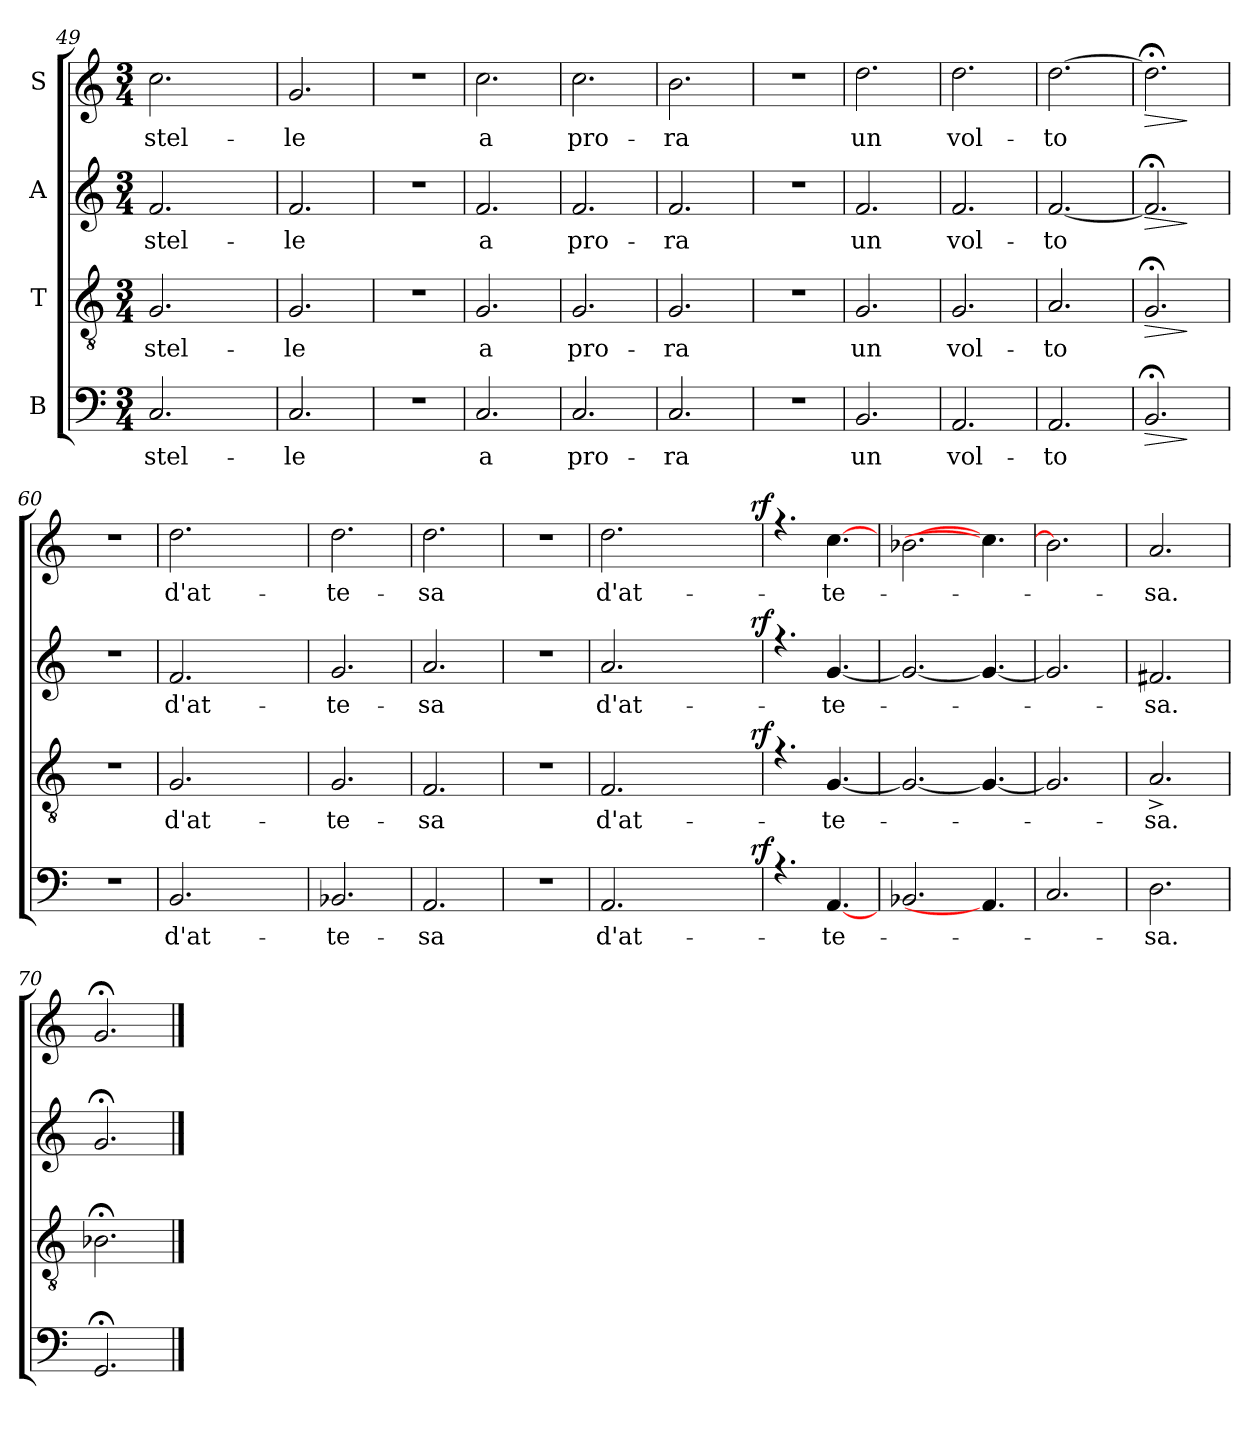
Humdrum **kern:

**kern	**text	**dynam	**kern	**text	**dynam	**kern	**text	**dynam	**kern	**text	**dynam
*part4	*part4	*part4	*part3	*part3	*part3	*part2	*part2	*part2	*part1	*part1	*part1
*staff4	*staff4	*staff4	*staff3	*staff3	*staff3	*staff2	*staff2	*staff2	*staff1	*staff1	*staff1
*I"B	*	*	*I"T	*	*	*I"A	*	*	*I"S	*	*
*clefF4	*	*	*clefGv2	*	*	*clefG2	*	*	*clefG2	*	*
*k[]	*	*	*k[]	*	*	*k[]	*	*	*k[]	*	*
*C:	*	*	*C:	*	*	*C:	*	*	*C:	*	*
*M3/4	*	*	*M3/4	*	*	*M3/4	*	*	*M3/4	*	*
=49	=49	=49	=49	=49	=49	=49	=49	=49	=49	=49	=49
!	!LO:LY:b	!	!	!LO:LY:b	!	!	!LO:LY:b	!	!	!LO:LY:b	!
*^	*	*	*^	*	*	*^	*	*	*^	*	*
2.C/	4ryy	stel-	.	2.G/	4ryy	stel-	.	2.f/	4ryy	stel-	.	2.cc\	8..ryy	stel-	.
.	.	.	.	.	.	.	.	.	.	.	.	.	2ryy	.	.
.	2ryy	.	.	.	2ryy	.	.	.	2ryy	.	.	.	.	.	.
.	.	.	.	.	.	.	.	.	.	.	.	.	32ryy	.	.
=50	=50	=50	=50	=50	=50	=50	=50	=50	=50	=50	=50	=50	=50	=50	=50
!	!	!LO:LY:b	!	!	!	!LO:LY:b	!	!	!	!LO:LY:b	!	!	!	!LO:LY:b	!
*v	*v	*	*	*	*	*	*	*v	*v	*	*	*v	*v	*	*
*	*	*	*v	*v	*	*	*	*	*	*	*	*
2.C/	-le	.	2.G/	-le	.	2.f/	-le	.	2.g/	-le	.
=51	=51	=51	=51	=51	=51	=51	=51	=51	=51	=51	=51
!LO:N:vis=1	!	!	!LO:N:vis=1	!	!	!LO:N:vis=1	!	!	!LO:N:vis=1	!	!
2.r	.	.	2.r	.	.	2.r	.	.	2.r	.	.
!!LO:LB:g=z
=52	=52	=52	=52	=52	=52	=52	=52	=52	=52	=52	=52
!	!LO:LY:b	!	!	!LO:LY:b	!	!	!LO:LY:b	!	!	!LO:LY:b	!
2.C/	a	.	2.G/	a	.	2.f/	a	.	2.cc\	a	.
=53	=53	=53	=53	=53	=53	=53	=53	=53	=53	=53	=53
!	!LO:LY:b	!	!	!LO:LY:b	!	!	!LO:LY:b	!	!	!LO:LY:b	!
2.C/	pro-	.	2.G/	pro-	.	2.f/	pro-	.	2.cc\	pro-	.
=54	=54	=54	=54	=54	=54	=54	=54	=54	=54	=54	=54
!	!LO:LY:b	!	!	!LO:LY:b	!	!	!LO:LY:b	!	!	!LO:LY:b	!
2.C/	-ra	.	2.G/	-ra	.	2.f/	-ra	.	2.b\	-ra	.
=55	=55	=55	=55	=55	=55	=55	=55	=55	=55	=55	=55
!LO:N:vis=1	!	!	!LO:N:vis=1	!	!	!LO:N:vis=1	!	!	!LO:N:vis=1	!	!
2.r	.	.	2.r	.	.	2.r	.	.	2.r	.	.
=56	=56	=56	=56	=56	=56	=56	=56	=56	=56	=56	=56
!	!LO:LY:b	!	!	!LO:LY:b	!	!	!LO:LY:b	!	!	!LO:LY:b	!
2.BB/	un	.	2.G/	un	.	2.f/	un	.	2.dd\	un	.
=57	=57	=57	=57	=57	=57	=57	=57	=57	=57	=57	=57
!	!LO:LY:b	!	!	!LO:LY:b	!	!	!LO:LY:b	!	!	!LO:LY:b	!
2.AA/	vol-	.	2.G/	vol-	.	2.f/	vol-	.	2.dd\	vol-	.
=58	=58	=58	=58	=58	=58	=58	=58	=58	=58	=58	=58
!	!LO:LY:b	!	!	!LO:LY:b	!	!	!LO:LY:b	!	!	!LO:LY:b	!
2.AA/	-to	.	2.A/	-to	.	[<2.f/	-to	.	[>2.dd\	-to	.
=59	=59	=59	=59	=59	=59	=59	=59	=59	=59	=59	=59
!	!	!LO:HP:b	!	!	!LO:HP:b	!	!	!LO:HP:b	!	!	!LO:HP:b
2.BB;/	.	>	2.G;/	.	>	2.f;/]	.	>	2.dd;<\]	.	>
.	.	]	.	.	]	.	.	]	.	.	]
=60	=60	=60	=60	=60	=60	=60	=60	=60	=60	=60	=60
!LO:N:vis=1	!	!	!LO:N:vis=1	!	!	!LO:N:vis=1	!	!	!LO:N:vis=1	!	!
2.r	.	.	2.r	.	.	2.r	.	.	2.r	.	.
=61	=61	=61	=61	=61	=61	=61	=61	=61	=61	=61	=61
!	!LO:LY:b	!	!	!LO:LY:b	!	!	!LO:LY:b	!	!	!LO:LY:b	!
*^	*	*	*^	*	*	*^	*	*	*^	*	*
2.BB/	8.ryy	d'at-	.	2.G/	8.ryy	d'at-	.	2.f/	8.ryy	d'at-	.	2.dd\	8ryy	d'at-	.
.	.	.	.	.	.	.	.	.	.	.	.	.	32ryy	.	.
.	.	.	.	.	.	.	.	.	.	.	.	.	2ryy	.	.
.	2ryy	.	.	.	2ryy	.	.	.	2ryy	.	.	.	.	.	.
.	.	.	.	.	.	.	.	.	.	.	.	.	16.ryy	.	.
.	16ryy	.	.	.	16ryy	.	.	.	16ryy	.	.	.	.	.	.
=62	=62	=62	=62	=62	=62	=62	=62	=62	=62	=62	=62	=62	=62	=62	=62
!	!	!LO:LY:b	!	!	!	!LO:LY:b	!	!	!	!LO:LY:b	!	!	!	!LO:LY:b	!
*v	*v	*	*	*	*	*	*	*v	*v	*	*	*v	*v	*	*
*	*	*	*v	*v	*	*	*	*	*	*	*	*
2.BB-X/	-te-	.	2.G/	-te-	.	2.g/	-te-	.	2.dd\	-te-	.
=63	=63	=63	=63	=63	=63	=63	=63	=63	=63	=63	=63
!	!LO:LY:b	!	!	!LO:LY:b	!	!	!LO:LY:b	!	!	!LO:LY:b	!
2.AA/	-sa	.	2.F/	-sa	.	2.a/	-sa	.	2.dd\	-sa	.
=64	=64	=64	=64	=64	=64	=64	=64	=64	=64	=64	=64
!LO:N:vis=1	!	!	!LO:N:vis=1	!	!	!LO:N:vis=1	!	!	!LO:N:vis=1	!	!
2.r	.	.	2.r	.	.	2.r	.	.	2.r	.	.
=65	=65	=65	=65	=65	=65	=65	=65	=65	=65	=65	=65
!	!LO:LY:b	!	!	!LO:LY:b	!	!	!LO:LY:b	!	!	!LO:LY:b	!
*^	*	*	*^	*	*	*^	*	*	*^	*	*
*	*^	*	*	*	*^	*	*	*	*^	*	*	*	*^	*	*
2.AA/	2ryy	8.ryy	d'at-	.	2.F/	2ryy	8.ryy	d'at-	.	2.a/	2ryy	8.ryy	d'at-	.	2.dd\	2ryy	8ryy	d'at-	.
.	.	.	.	.	.	.	.	.	.	.	.	.	.	.	.	.	32ryy	.	.
.	.	.	.	.	.	.	.	.	.	.	.	.	.	.	.	.	2ryy	.	.
.	.	2ryy	.	.	.	.	2ryy	.	.	.	.	2ryy	.	.	.	.	.	.	.
.	8..ryy	.	.	.	.	8..ryy	.	.	.	.	8..ryy	.	.	.	.	8..ryy	.	.	.
.	.	.	.	.	.	.	.	.	.	.	.	.	.	.	.	.	16.ryy	.	.
.	.	16ryy	.	.	.	.	16ryy	.	.	.	.	16ryy	.	.	.	.	.	.	.
!	!	!	!	!LO:DY:a	!	!	!	!	!LO:DY:a	!	!	!	!	!LO:DY:a	!	!	!	!	!LO:DY:a
.	32ryy	.	.	rf	.	32ryy	.	.	rf	.	32ryy	.	.	rf	.	32ryy	.	.	rf
*v	*v	*v	*	*	*	*	*	*	*	*v	*v	*v	*	*	*v	*v	*v	*	*
*	*	*	*v	*v	*v	*	*	*	*	*	*	*	*
=66	=66	=66	=66	=66	=66	=66	=66	=66	=66	=66	=66
4.rB	.	.	4.rg	.	.	4.rgg	.	.	4.rgg	.	.
!	!LO:LY:b	!	!	!LO:LY:b	!	!	!LO:LY:b	!	!	!LO:LY:b	!
[4.AA/	-te-	.	[<4.G/	-te-	.	[<4.g/	-te-	.	[4.cc\	-te-	.
=67	=67	=67	=67	=67	=67	=67	=67	=67	=67	=67	=67
2.BB-X/	.	.	2.G/_	.	.	2.g/_	.	.	[>2.b-X\	.	.
4.AA/]	.	.	4.G/_	.	.	4.g/_	.	.	4.cc\]	.	.
=68	=68	=68	=68	=68	=68	=68	=68	=68	=68	=68	=68
2.C/	.	.	2.G/]	.	.	2.g/]	.	.	2.b-\]	.	.
=69	=69	=69	=69	=69	=69	=69	=69	=69	=69	=69	=69
!	!LO:LY:b	!	!	!LO:LY:b	!	!	!LO:LY:b	!	!	!LO:LY:b	!
2.D\	-sa.	.	2.A^</	-sa.	.	2.f#X/	-sa.	.	2.a/	-sa.	.
=70	=70	=70	=70	=70	=70	=70	=70	=70	=70	=70	=70
2.GG;/	.	.	2.B-X;<\	.	.	2.g;/	.	.	2.g;/	.	.
==	==	==	==	==	==	==	==	==	==	==	==
*-	*-	*-	*-	*-	*-	*-	*-	*-	*-	*-	*-
